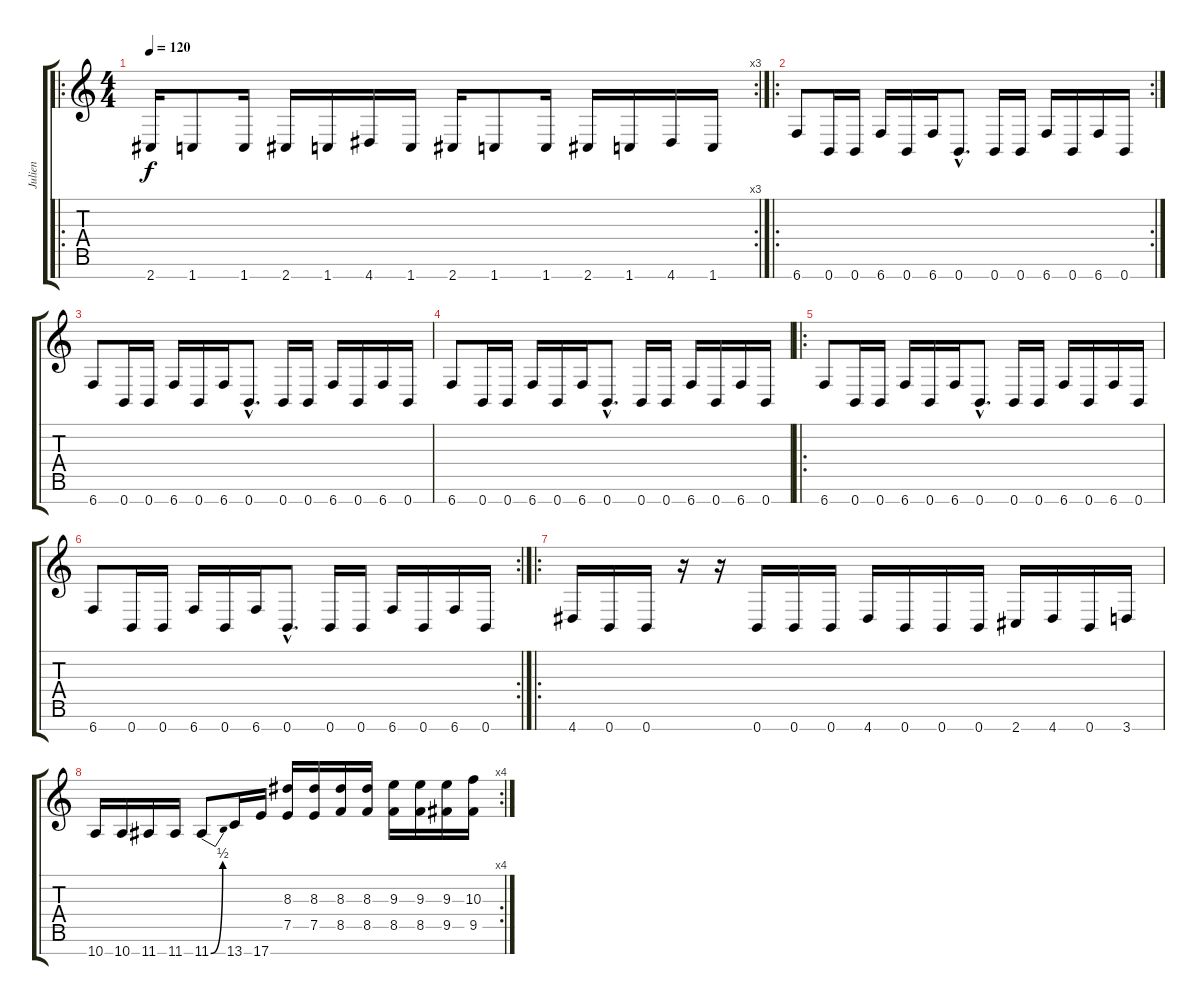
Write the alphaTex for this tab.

\track ("Julien" "Julien") {instrument electricbasspick}
\staff {score tabs}
\tuning (E4 B3 G3 D3 A2 E2 B1) {hide}
\ro
\rc 3
\ts (4 4)
\tempo 120
\clef g2
\ks c
2.7.16{dy f} 1.7.8 1.7.16 2.7.16 1.7.16 4.7.16 1.7.16 2.7.16 1.7.8 1.7.16 2.7.16 1.7.16 4.7.16 1.7.16 |
\ro
\rc 2
6.7.8 0.7.16 0.7.16 6.7.16 0.7.16 6.7.16 0.7{hac}.8{d} 0.7.16 0.7.16 6.7.16 0.7.16 6.7.16 0.7.16 |
6.7.8 0.7.16 0.7.16 6.7.16 0.7.16 6.7.16 0.7{hac}.8{d} 0.7.16 0.7.16 6.7.16 0.7.16 6.7.16 0.7.16 |
6.7.8 0.7.16 0.7.16 6.7.16 0.7.16 6.7.16 0.7{hac}.8{d} 0.7.16 0.7.16 6.7.16 0.7.16 6.7.16 0.7.16 |
\ro
6.7.8 0.7.16 0.7.16 6.7.16 0.7.16 6.7.16 0.7{hac}.8{d} 0.7.16 0.7.16 6.7.16 0.7.16 6.7.16 0.7.16 |
\rc 2
6.7.8 0.7.16 0.7.16 6.7.16 0.7.16 6.7.16 0.7{hac}.8{d} 0.7.16 0.7.16 6.7.16 0.7.16 6.7.16 0.7.16 |
\ro
4.7.16 0.7.16 0.7.16 r.16 r.16 0.7.16 0.7.16 0.7.16 4.7.16 0.7.16 0.7.16 0.7.16 2.7.16 4.7.16 0.7.16 3.7.16 |
\rc 4
10.7.16 10.7.16 11.7.16 11.7.16 11.7{be (bend 0 0 60 2)}.8 13.7.16 17.7.16 (8.3 7.5).16 (8.3 7.5).16 (8.3 8.5).16 (8.3 8.5).16 (9.3 8.5).16 (9.3 8.5).16 (9.3 9.5).16 (10.3 9.5).16
